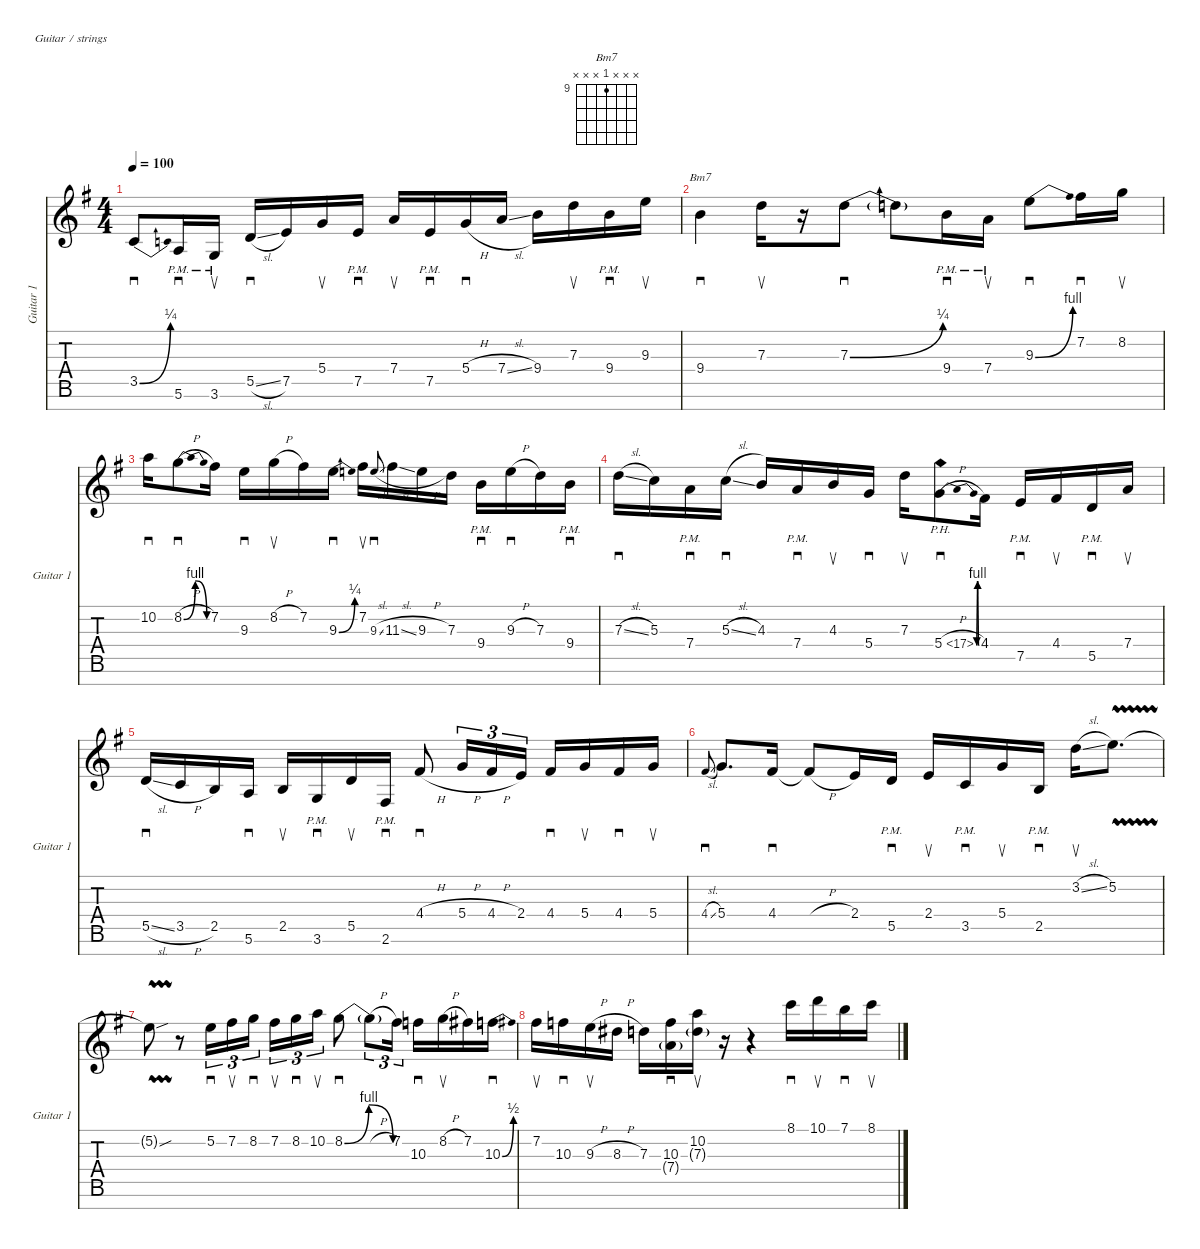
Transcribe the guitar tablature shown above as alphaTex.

\defaultSystemsLayout 4
\hideDynamics
\bracketExtendMode nobrackets
\singleTrackTrackNamePolicy allsystems
\multiTrackTrackNamePolicy allsystems
\firstSystemTrackNameMode fullname
\otherSystemsTrackNameMode fullname
\otherSystemsTrackNameOrientation horizontal
\track ("Guitar 1" "od.guit.") {defaultSystemsLayout 2 instrument overdrivenguitar}
\staff {score tabs}
\tuning (E4 B3 G3 D3 A2 E2 B1)
\chord ("Bm7" x x x 9 x x x) {firstfret 9 showfingering false}
\ts (4 4)
\tempo 100
\clef g2
\scale
1.04153
\ks g
3.5{be (bend 31.799999999999997 0 59.4 1) acc forcenatural}.8{sd dy mf beam Up} 5.6{pm acc forcenatural}.16{sd beam Up} 3.6{pm acc forcenatural}.16{su beam Up} 5.5{sl acc forcenatural}.16{sd beam Up} 7.5{acc forcenatural}.16{beam Up} 5.4{acc forcenatural}.16{su beam Up} 7.5{pm acc forcenatural}.16{sd beam Up} 7.4{acc forcenatural}.16{su beam Up} 7.5{pm acc forcenatural}.16{sd beam Up} 5.4{h acc forcenatural}.16{sd beam Up} 7.4{sl acc forcenatural}.16{beam Up} 9.4{acc forcenatural}.16{beam Down} 7.3{acc forcenatural}.16{su beam Down} 9.4{pm acc forcenatural}.16{sd beam Down} 9.3{acc forcenatural}.16{su beam Down} |
\scale
0.958466 9.4{acc forcenatural}.4{sd ch "Bm7" beam Down} 7.3{acc forcenatural}.16{su beam Down} r.16{beam Down} 7.3{be (bend 26.4 0 59.4 1) acc forcenatural}.8{sd beam Down} 7.3{t acc forcenatural}.8{beam Down} 9.4{pm acc forcenatural}.16{sd beam Down} 7.4{pm acc forcenatural}.16{su beam Down} 9.3{be (bend 19.2 0 52.8 4) acc forcenatural}.8{sd beam Down} 7.2{acc #}.16{sd beam Down} 8.2{acc forcenatural}.16{su beam Down} |
\scale
1.04153 10.2{acc forcenatural}.16{sd beam Down} 8.2{be (bendrelease 12.6 0 22.8 4 37.8 4 44.4 0) h acc forcenatural}.8{sd beam Down} 7.2{acc #}.16{beam Down} 9.3{acc forcenatural}.16{sd beam Down} 8.2{h acc forcenatural}.16{su beam Down} 7.2{acc #}.16{beam Down} 9.3{be (bend 31.2 0 59.4 1) acc forcenatural}.16{sd beam Down} 7.2{acc #}.16{su beam Down} 9.3{sl acc forcenatural}.8{sd gr onbeat beam Up} 11.3{sl acc #}.16{beam Down} 9.3{h acc forcenatural}.16{beam Down} 7.3{acc forcenatural}.16{beam Down} 9.4{pm acc forcenatural}.16{sd beam Down} 9.3{h acc forcenatural}.16{sd beam Down} 7.3{acc forcenatural}.16{beam Down} 9.4{pm acc forcenatural}.16{sd beam Down} |
\scale
0.958466 7.3{sl acc forcenatural}.16{sd beam Down} 5.3{acc forcenatural}.16{beam Down} 7.4{pm acc forcenatural}.16{sd beam Down} 5.3{sl acc forcenatural}.16{sd beam Down} 4.3{acc forcenatural}.16{beam Up} 7.4{pm acc forcenatural}.16{sd beam Up} 4.3{acc forcenatural}.16{su beam Up} 5.4{acc forcenatural}.16{sd beam Up} 7.3{acc forcenatural}.16{su beam Down} 5.4{be (bendrelease 0 0 10.2 4 20.4 4 30 0) ph 12 h acc forcenatural}.8{sd beam Down} 4.4{acc #}.16{beam Down} 7.5{pm acc forcenatural}.16{sd beam Up} 4.4{acc #}.16{su beam Up} 5.5{pm acc forcenatural}.16{sd beam Up} 7.4{acc forcenatural}.16{su beam Up} |
\scale
1.04153 5.5{sl acc forcenatural}.16{sd beam Up} 3.5{h acc forcenatural}.16{beam Up} 2.5{acc forcenatural}.16{beam Up} 5.6{acc forcenatural}.16{sd beam Up} 2.5{acc forcenatural}.16{su beam Up} 3.6{pm acc forcenatural}.16{sd beam Up} 5.5{acc forcenatural}.16{su beam Up} 2.6{pm acc #}.16{sd beam Up} 4.4{h acc #}.8{sd beam Up} 5.4{h acc forcenatural}.16{tu (3 2) beam Up} 4.4{h acc #}.16{tu (3 2) beam Up} 2.4{acc forcenatural}.16{tu (3 2) beam Up} 4.4{acc #}.16{sd beam Up} 5.4{acc forcenatural}.16{su beam Up} 4.4{acc #}.16{sd beam Up} 5.4{acc forcenatural}.16{su beam Up} |
\scale
0.958466 4.4{sl acc #}.8{sd gr onbeat beam Up} 5.4{acc forcenatural}.8{d beam Up} 4.4{acc #}.16{sd beam Up} 4.4{h t acc #}.8{beam Up} 2.4{acc forcenatural}.16{beam Up} 5.5{pm acc forcenatural}.16{sd beam Up} 2.4{acc forcenatural}.16{su beam Up} 3.5{pm acc forcenatural}.16{sd beam Up} 5.4{acc forcenatural}.16{su beam Up} 2.5{pm acc forcenatural}.16{sd beam Up} 3.2{sl acc forcenatural}.16{su beam Down} 5.2{vw acc forcenatural}.8{d beam Down} |
\scale
1.04153 5.2{vw sou t acc forcenatural}.8{beam Down} r.8{beam Down} 5.2{acc forcenatural}.16{sd tu (3 2) beam Down} 7.2{acc #}.16{su tu (3 2) beam Down} 8.2{acc forcenatural}.16{sd tu (3 2) beam Down} 7.2{acc #}.16{su tu (3 2) beam Down} 8.2{acc forcenatural}.16{sd tu (3 2) beam Down} 10.2{acc forcenatural}.16{su tu (3 2) beam Down} 8.2{be (bendrelease 0 0 10.2 4 47.4 4 59.4 0) acc forcenatural}.8{sd beam Down} 8.2{h t acc forcenatural}.8{tu (3 2) beam Down} 7.2{acc #}.16{tu (3 2) beam Down} 10.3{acc forcenatural}.16{sd beam Down} 8.2{h acc forcenatural}.16{su beam Down} 7.2{acc #}.16{beam Down} 10.3{be (bend 33 0 59.4 2) acc forcenatural}.16{sd beam Down} |
\scale
0.958466 7.2{acc #}.16{su beam Down} 10.3{acc forcenatural}.16{sd beam Down} 9.3{h acc forcenatural}.16{su beam Down} 8.3{h acc #}.16{beam Down} 7.3{acc forcenatural}.16{beam Down} (10.3{acc forcenatural} 7.4{g acc forcenatural}).16{sd beam Down} (10.2{acc forcenatural} 7.3{g acc forcenatural}).16{su beam Down} r.16{beam Down} r.4{beam Down} 8.1{acc forcenatural}.16{sd beam Down} 10.1{acc forcenatural}.16{su beam Down} 7.1{acc forcenatural}.16{sd beam Down} 8.1{acc forcenatural}.16{su beam Down}
